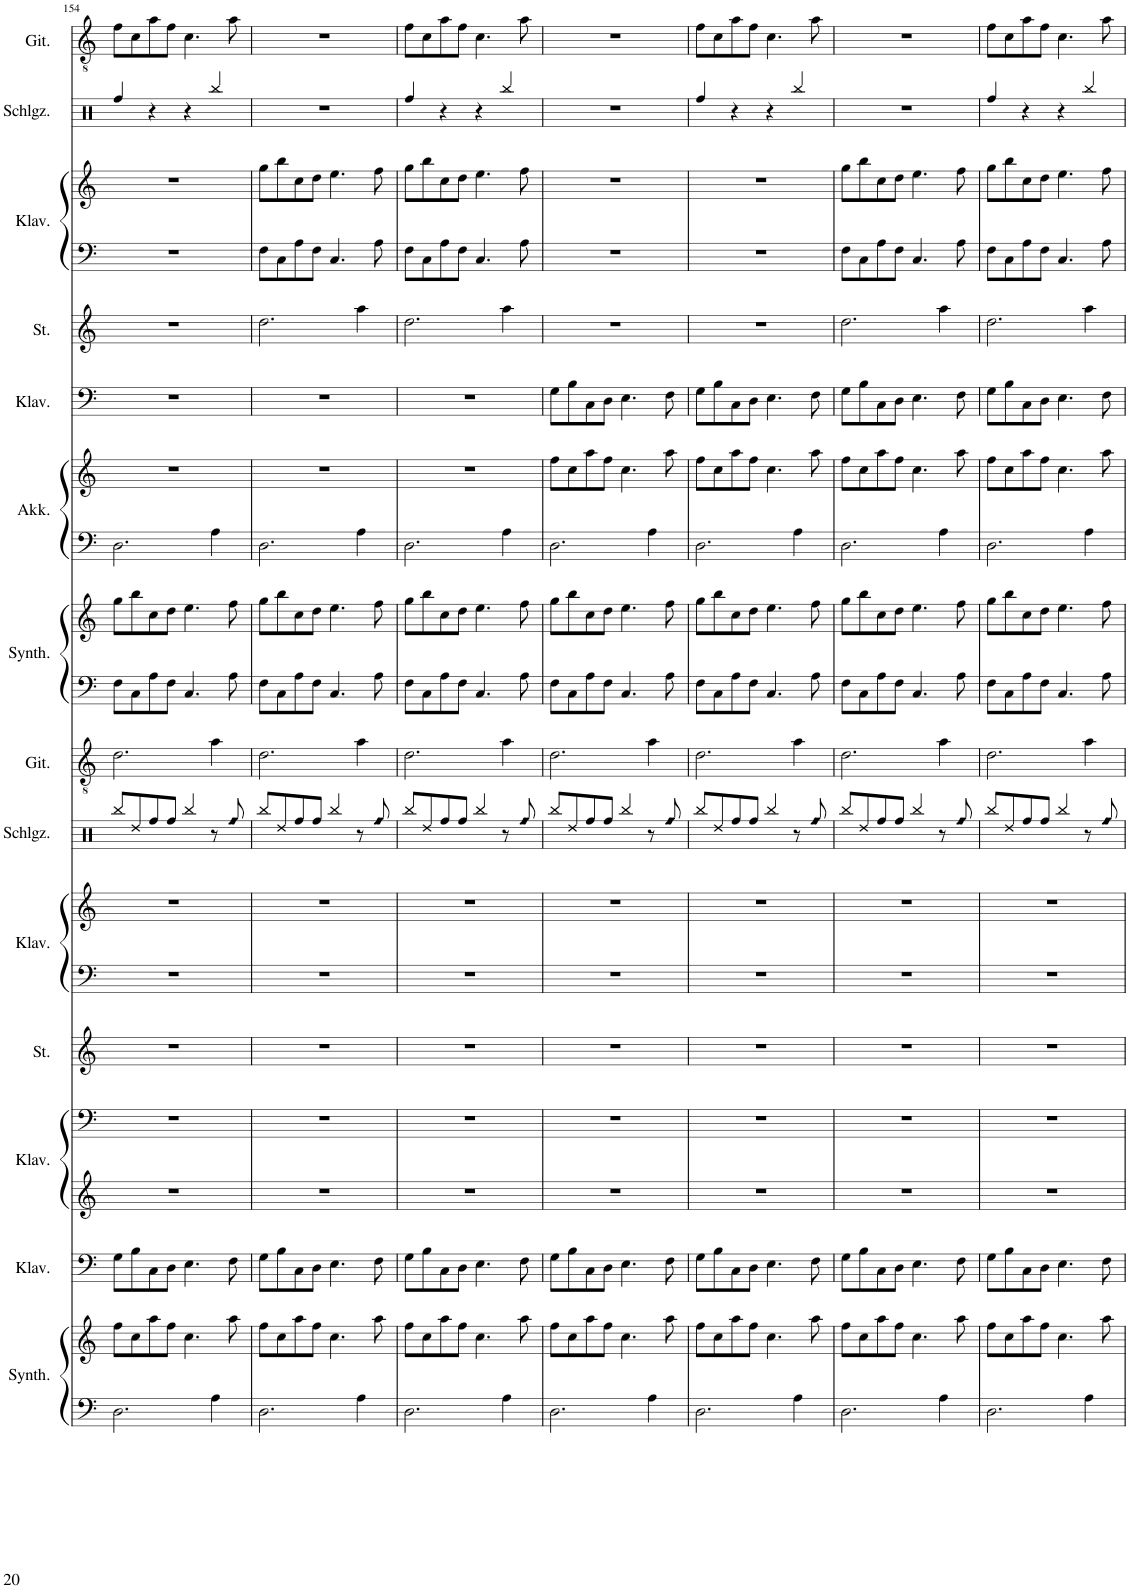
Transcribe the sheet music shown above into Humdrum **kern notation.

**kern	**kern	**kern	**kern	**kern	**kern	**kern	**kern	**kern	**kern	**kern	**kern	**kern	**kern	**kern	**kern	**kern	**kern	**kern	**kern
*part14	*part14	*part13	*part12	*part12	*part11	*part10	*part10	*part9	*part8	*part7	*part7	*part6	*part6	*part5	*part4	*part3	*part3	*part2	*part1
*staff20	*staff19	*staff18	*staff17	*staff16	*staff15	*staff14	*staff13	*staff12	*staff11	*staff10	*staff9	*staff8	*staff7	*staff6	*staff5	*staff4	*staff3	*staff2	*staff1
*I"Pad Synthesizer	*	*I"Klavier	*I"Klavier	*	*I"Streichinstrumente	*I"Klavier	*	*I"Schlagzeug	*I"Akustische Gitarre	*I"Pad Synthesizer	*	*I"Akkordeon	*	*I"Klavier	*I"Streichinstrumente	*I"Klavier	*	*I"Schlagzeug	*I"Akustische Gitarre
*I'Synth.	*	*I'Klav.	*I'Klav.	*	*I'St.	*I'Klav.	*	*I'Schlgz.	*I'Git.	*I'Synth.	*	*I'Akk.	*	*I'Klav.	*I'St.	*I'Klav.	*	*I'Schlgz.	*I'Git.
!!LO:PB:g=z
*clefF4	*clefG2	*clefF4	*clefG2	*clefF4	*clefG2	*clefF4	*clefG2	*clefX	*clefGv2	*clefF4	*clefG2	*clefF4	*clefG2	*clefF4	*clefG2	*clefF4	*clefG2	*clefX	*clefGv2
*k[]	*k[]	*k[]	*k[]	*k[]	*k[]	*k[]	*k[]	*k[]	*k[]	*k[]	*k[]	*k[]	*k[]	*k[]	*k[]	*k[]	*k[]	*k[]	*k[]
*M4/4	*M4/4	*M4/4	*M4/4	*M4/4	*M4/4	*M4/4	*M4/4	*M4/4	*M4/4	*M4/4	*M4/4	*M4/4	*M4/4	*M4/4	*M4/4	*M4/4	*M4/4	*M4/4	*M4/4
=154	=154	=154	=154	=154	=154	=154	=154	=154	=154	=154	=154	=154	=154	=154	=154	=154	=154	=154	=154
2.D\	8ff\L	8G\L	1r	1r	1r	1r	1r	8Rbb/L	2.d\	8F\L	8gg\L	2.D\	1r	1r	1r	1r	1r	4Rff/	8f\L
.	8cc\	8B\	.	.	.	.	.	8Rdd/	.	8C\	8bb\	.	.	.	.	.	.	.	8c\
.	8aa\	8C\	.	.	.	.	.	8Rff/	.	8A\	8cc\	.	.	.	.	.	.	4r	8a\
.	8ff\J	8D\J	.	.	.	.	.	8Rff/J	.	8F\J	8dd\J	.	.	.	.	.	.	.	8f\J
.	4.cc\	4.E\	.	.	.	.	.	4Rbb/	.	4.C/	4.ee\	.	.	.	.	.	.	4r	4.c\
4A\	.	.	.	.	.	.	.	8r	4a\	.	.	4A\	.	.	.	.	.	4Rbb/	.
!	!	!	!	!	!	!	!	!LO:N:head=diamond	!	!	!	!	!	!	!	!	!	!	!
.	8aa\	8F\	.	.	.	.	.	8Rff/	.	8A\	8ff\	.	.	.	.	.	.	.	8a\
=155	=155	=155	=155	=155	=155	=155	=155	=155	=155	=155	=155	=155	=155	=155	=155	=155	=155	=155	=155
2.D\	8ff\L	8G\L	1r	1r	1r	1r	1r	8Rbb/L	2.d\	8F\L	8gg\L	2.D\	1r	1r	2.dd\	8F\L	8gg\L	1r	1r
.	8cc\	8B\	.	.	.	.	.	8Rdd/	.	8C\	8bb\	.	.	.	.	8C\	8bb\	.	.
.	8aa\	8C\	.	.	.	.	.	8Rff/	.	8A\	8cc\	.	.	.	.	8A\	8cc\	.	.
.	8ff\J	8D\J	.	.	.	.	.	8Rff/J	.	8F\J	8dd\J	.	.	.	.	8F\J	8dd\J	.	.
.	4.cc\	4.E\	.	.	.	.	.	4Rbb/	.	4.C/	4.ee\	.	.	.	.	4.C/	4.ee\	.	.
4A\	.	.	.	.	.	.	.	8r	4a\	.	.	4A\	.	.	4aa\	.	.	.	.
!	!	!	!	!	!	!	!	!LO:N:head=diamond	!	!	!	!	!	!	!	!	!	!	!
.	8aa\	8F\	.	.	.	.	.	8Rff/	.	8A\	8ff\	.	.	.	.	8A\	8ff\	.	.
=156	=156	=156	=156	=156	=156	=156	=156	=156	=156	=156	=156	=156	=156	=156	=156	=156	=156	=156	=156
2.D\	8ff\L	8G\L	1r	1r	1r	1r	1r	8Rbb/L	2.d\	8F\L	8gg\L	2.D\	1r	1r	2.dd\	8F\L	8gg\L	4Rff/	8f\L
.	8cc\	8B\	.	.	.	.	.	8Rdd/	.	8C\	8bb\	.	.	.	.	8C\	8bb\	.	8c\
.	8aa\	8C\	.	.	.	.	.	8Rff/	.	8A\	8cc\	.	.	.	.	8A\	8cc\	4r	8a\
.	8ff\J	8D\J	.	.	.	.	.	8Rff/J	.	8F\J	8dd\J	.	.	.	.	8F\J	8dd\J	.	8f\J
.	4.cc\	4.E\	.	.	.	.	.	4Rbb/	.	4.C/	4.ee\	.	.	.	.	4.C/	4.ee\	4r	4.c\
4A\	.	.	.	.	.	.	.	8r	4a\	.	.	4A\	.	.	4aa\	.	.	4Rbb/	.
!	!	!	!	!	!	!	!	!LO:N:head=diamond	!	!	!	!	!	!	!	!	!	!	!
.	8aa\	8F\	.	.	.	.	.	8Rff/	.	8A\	8ff\	.	.	.	.	8A\	8ff\	.	8a\
=157	=157	=157	=157	=157	=157	=157	=157	=157	=157	=157	=157	=157	=157	=157	=157	=157	=157	=157	=157
2.D\	8ff\L	8G\L	1r	1r	1r	1r	1r	8Rbb/L	2.d\	8F\L	8gg\L	2.D\	8ff\L	8G\L	1r	1r	1r	1r	1r
.	8cc\	8B\	.	.	.	.	.	8Rdd/	.	8C\	8bb\	.	8cc\	8B\	.	.	.	.	.
.	8aa\	8C\	.	.	.	.	.	8Rff/	.	8A\	8cc\	.	8aa\	8C\	.	.	.	.	.
.	8ff\J	8D\J	.	.	.	.	.	8Rff/J	.	8F\J	8dd\J	.	8ff\J	8D\J	.	.	.	.	.
.	4.cc\	4.E\	.	.	.	.	.	4Rbb/	.	4.C/	4.ee\	.	4.cc\	4.E\	.	.	.	.	.
4A\	.	.	.	.	.	.	.	8r	4a\	.	.	4A\	.	.	.	.	.	.	.
!	!	!	!	!	!	!	!	!LO:N:head=diamond	!	!	!	!	!	!	!	!	!	!	!
.	8aa\	8F\	.	.	.	.	.	8Rff/	.	8A\	8ff\	.	8aa\	8F\	.	.	.	.	.
=158	=158	=158	=158	=158	=158	=158	=158	=158	=158	=158	=158	=158	=158	=158	=158	=158	=158	=158	=158
2.D\	8ff\L	8G\L	1r	1r	1r	1r	1r	8Rbb/L	2.d\	8F\L	8gg\L	2.D\	8ff\L	8G\L	1r	1r	1r	4Rff/	8f\L
.	8cc\	8B\	.	.	.	.	.	8Rdd/	.	8C\	8bb\	.	8cc\	8B\	.	.	.	.	8c\
.	8aa\	8C\	.	.	.	.	.	8Rff/	.	8A\	8cc\	.	8aa\	8C\	.	.	.	4r	8a\
.	8ff\J	8D\J	.	.	.	.	.	8Rff/J	.	8F\J	8dd\J	.	8ff\J	8D\J	.	.	.	.	8f\J
.	4.cc\	4.E\	.	.	.	.	.	4Rbb/	.	4.C/	4.ee\	.	4.cc\	4.E\	.	.	.	4r	4.c\
4A\	.	.	.	.	.	.	.	8r	4a\	.	.	4A\	.	.	.	.	.	4Rbb/	.
!	!	!	!	!	!	!	!	!LO:N:head=diamond	!	!	!	!	!	!	!	!	!	!	!
.	8aa\	8F\	.	.	.	.	.	8Rff/	.	8A\	8ff\	.	8aa\	8F\	.	.	.	.	8a\
=159	=159	=159	=159	=159	=159	=159	=159	=159	=159	=159	=159	=159	=159	=159	=159	=159	=159	=159	=159
2.D\	8ff\L	8G\L	1r	1r	1r	1r	1r	8Rbb/L	2.d\	8F\L	8gg\L	2.D\	8ff\L	8G\L	2.dd\	8F\L	8gg\L	1r	1r
.	8cc\	8B\	.	.	.	.	.	8Rdd/	.	8C\	8bb\	.	8cc\	8B\	.	8C\	8bb\	.	.
.	8aa\	8C\	.	.	.	.	.	8Rff/	.	8A\	8cc\	.	8aa\	8C\	.	8A\	8cc\	.	.
.	8ff\J	8D\J	.	.	.	.	.	8Rff/J	.	8F\J	8dd\J	.	8ff\J	8D\J	.	8F\J	8dd\J	.	.
.	4.cc\	4.E\	.	.	.	.	.	4Rbb/	.	4.C/	4.ee\	.	4.cc\	4.E\	.	4.C/	4.ee\	.	.
4A\	.	.	.	.	.	.	.	8r	4a\	.	.	4A\	.	.	4aa\	.	.	.	.
!	!	!	!	!	!	!	!	!LO:N:head=diamond	!	!	!	!	!	!	!	!	!	!	!
.	8aa\	8F\	.	.	.	.	.	8Rff/	.	8A\	8ff\	.	8aa\	8F\	.	8A\	8ff\	.	.
=160	=160	=160	=160	=160	=160	=160	=160	=160	=160	=160	=160	=160	=160	=160	=160	=160	=160	=160	=160
2.D\	8ff\L	8G\L	1r	1r	1r	1r	1r	8Rbb/L	2.d\	8F\L	8gg\L	2.D\	8ff\L	8G\L	2.dd\	8F\L	8gg\L	4Rff/	8f\L
.	8cc\	8B\	.	.	.	.	.	8Rdd/	.	8C\	8bb\	.	8cc\	8B\	.	8C\	8bb\	.	8c\
.	8aa\	8C\	.	.	.	.	.	8Rff/	.	8A\	8cc\	.	8aa\	8C\	.	8A\	8cc\	4r	8a\
.	8ff\J	8D\J	.	.	.	.	.	8Rff/J	.	8F\J	8dd\J	.	8ff\J	8D\J	.	8F\J	8dd\J	.	8f\J
.	4.cc\	4.E\	.	.	.	.	.	4Rbb/	.	4.C/	4.ee\	.	4.cc\	4.E\	.	4.C/	4.ee\	4r	4.c\
4A\	.	.	.	.	.	.	.	8r	4a\	.	.	4A\	.	.	4aa\	.	.	4Rbb/	.
!	!	!	!	!	!	!	!	!LO:N:head=diamond	!	!	!	!	!	!	!	!	!	!	!
.	8aa\	8F\	.	.	.	.	.	8Rff/	.	8A\	8ff\	.	8aa\	8F\	.	8A\	8ff\	.	8a\
=	=	=	=	=	=	=	=	=	=	=	=	=	=	=	=	=	=	=	=
*-	*-	*-	*-	*-	*-	*-	*-	*-	*-	*-	*-	*-	*-	*-	*-	*-	*-	*-	*-
